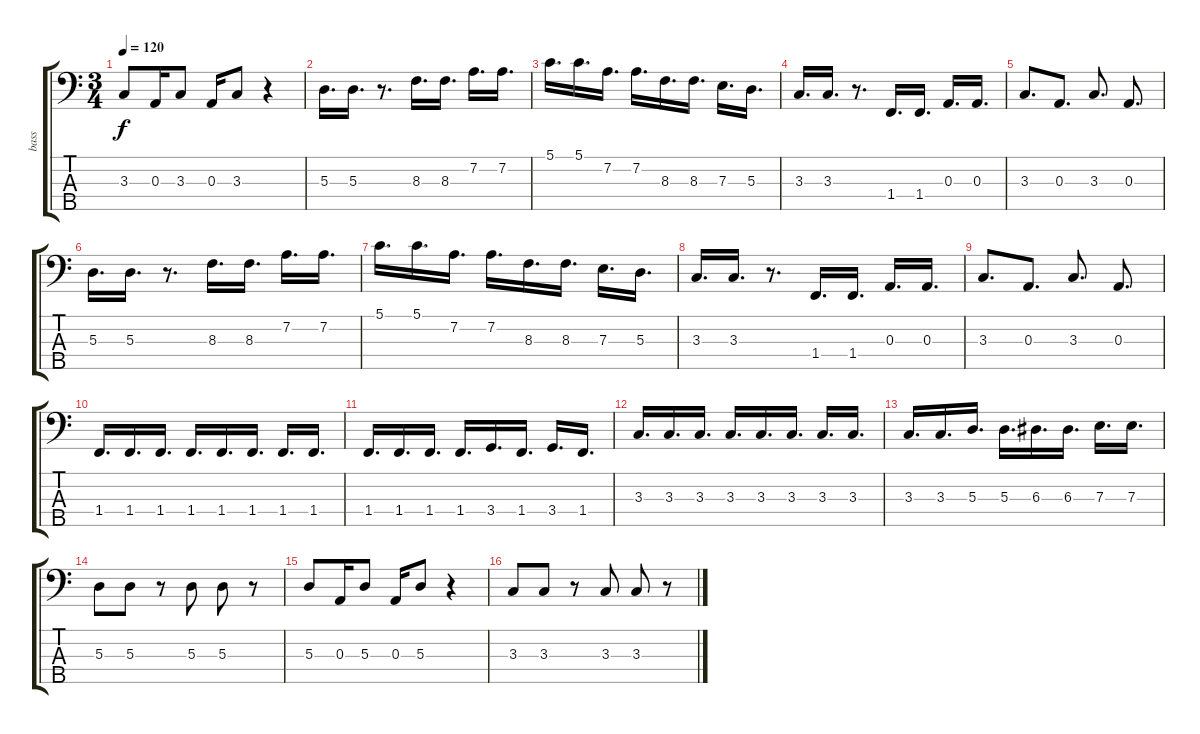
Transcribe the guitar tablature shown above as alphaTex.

\track ("bass" "bass") {instrument electricbassfinger}
\staff {score tabs}
\tuning (G2 D2 A1 E1 B0) {hide}
\ts (3 4)
\tempo 120
\clef f4
\ks c
3.3.8{dy f} 0.3.16 3.3.8 0.3.16 3.3.8 r.4 |
5.3.16{d} 5.3.16{d} r.8{d} 8.3.16{d} 8.3.16{d} 7.2.16{d} 7.2.16{d} |
5.1.16{d} 5.1.16{d} 7.2.16{d} 7.2.16{d} 8.3.16{d} 8.3.16{d} 7.3.16{d} 5.3.16{d} |
3.3.16{d} 3.3.16{d} r.8{d} 1.4.16{d} 1.4.16{d} 0.3.16{d} 0.3.16{d} |
3.3.8{d} 0.3.8{d} 3.3.8{d} 0.3.8{d} |
5.3.16{d} 5.3.16{d} r.8{d} 8.3.16{d} 8.3.16{d} 7.2.16{d} 7.2.16{d} |
5.1.16{d} 5.1.16{d} 7.2.16{d} 7.2.16{d} 8.3.16{d} 8.3.16{d} 7.3.16{d} 5.3.16{d} |
3.3.16{d} 3.3.16{d} r.8{d} 1.4.16{d} 1.4.16{d} 0.3.16{d} 0.3.16{d} |
3.3.8{d} 0.3.8{d} 3.3.8{d} 0.3.8{d} |
1.4.16{d} 1.4.16{d} 1.4.16{d} 1.4.16{d} 1.4.16{d} 1.4.16{d} 1.4.16{d} 1.4.16{d} |
1.4.16{d} 1.4.16{d} 1.4.16{d} 1.4.16{d} 3.4.16{d} 1.4.16{d} 3.4.16{d} 1.4.16{d} |
3.3.16{d} 3.3.16{d} 3.3.16{d} 3.3.16{d} 3.3.16{d} 3.3.16{d} 3.3.16{d} 3.3.16{d} |
3.3.16{d} 3.3.16{d} 5.3.16{d} 5.3.16{d} 6.3.16{d} 6.3.16{d} 7.3.16{d} 7.3.16{d} |
5.3.8 5.3.8 r.8 5.3.8 5.3.8 r.8 |
5.3.8 0.3.16 5.3.8 0.3.16 5.3.8 r.4 |
3.3.8 3.3.8 r.8 3.3.8 3.3.8 r.8
